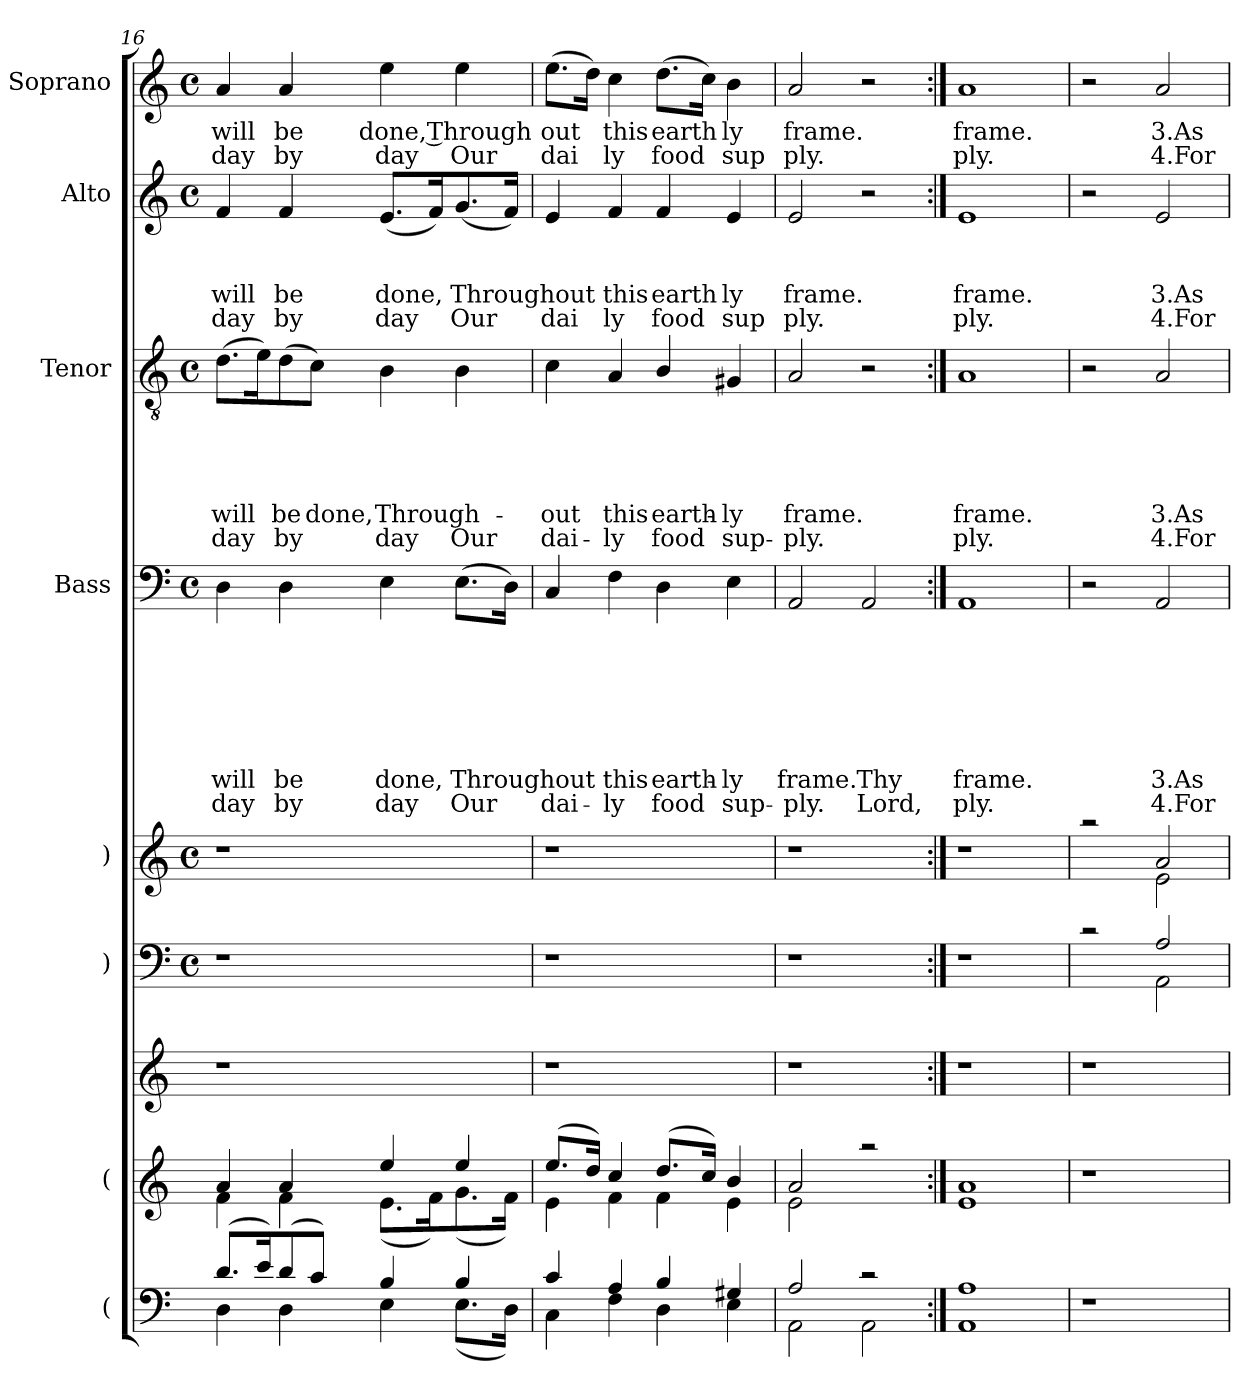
**kern	**kern	**kern	**kern	**kern	**kern	**text	**text	**text	**text	**text	**text	**text	**text	**kern	**text	**text	**text	**text	**text	**text	**kern	**text	**text	**text	**text	**kern	**text	**text
*part9	*part8	*part7	*part6	*part5	*part4	*part4	*part4	*part4	*part4	*part4	*part4	*part4	*part4	*part3	*part3	*part3	*part3	*part3	*part3	*part3	*part2	*part2	*part2	*part2	*part2	*part1	*part1	*part1
*staff9	*staff8	*staff7	*staff6	*staff5	*staff4	*staff4	*staff4	*staff4	*staff4	*staff4	*staff4	*staff4	*staff4	*staff3	*staff3	*staff3	*staff3	*staff3	*staff3	*staff3	*staff2	*staff2	*staff2	*staff2	*staff2	*staff1	*staff1	*staff1
*I"(	*I"(	*	*I")	*I")	*I"Bass	*	*	*	*	*	*	*	*	*I"Tenor	*	*	*	*	*	*	*I"Alto	*	*	*	*	*I"Soprano	*	*
*clefF4	*clefG2	*clefG2	*clefF4	*clefG2	*clefF4	*	*	*	*	*	*	*	*	*clefGv2	*	*	*	*	*	*	*clefG2	*	*	*	*	*clefG2	*	*
*k[]	*k[]	*k[]	*k[]	*k[]	*k[]	*	*	*	*	*	*	*	*	*k[]	*	*	*	*	*	*	*k[]	*	*	*	*	*k[]	*	*
*C:	*C:	*C:	*C:	*C:	*C:	*	*	*	*	*	*	*	*	*C:	*	*	*	*	*	*	*C:	*	*	*	*	*C:	*	*
*	*	*	*M4/4	*M4/4	*M4/4	*	*	*	*	*	*	*	*	*M4/4	*	*	*	*	*	*	*M4/4	*	*	*	*	*M4/4	*	*
*	*	*	*met(c)	*met(c)	*met(c)	*	*	*	*	*	*	*	*	*met(c)	*	*	*	*	*	*	*met(c)	*	*	*	*	*met(c)	*	*
=16	=16	=16	=16	=16	=16	=16	=16	=16	=16	=16	=16	=16	=16	=16	=16	=16	=16	=16	=16	=16	=16	=16	=16	=16	=16	=16	=16	=16
*^	*^	*	*	*	*	*	*	*	*	*	*	*	*	*	*	*	*	*	*	*	*	*	*	*	*	*	*	*
!	!	!	!	!	!	!	!	!	!	!	!	!	!	!LO:LY:b	!LO:LY:b	!	!	!	!	!	!LO:LY:b	!LO:LY:b	!	!	!	!LO:LY:b	!LO:LY:b	!	!LO:LY:b	!LO:LY:b
(>8.d/L	4D\	4a/	4f\	1r	1r	1r	4D\	.	.	.	.	.	.	will	day	(>8.d\L	.	.	.	.	will	day	4f/	.	.	will	day	4a/	will	day
16e/k)	.	.	.	.	.	.	.	.	.	.	.	.	.	.	.	16e\k)	.	.	.	.	.	.	.	.	.	.	.	.	.	.
!	!	!	!	!	!	!	!	!	!	!	!	!	!	!LO:LY:b	!LO:LY:b	!	!	!	!	!	!LO:LY:b	!LO:LY:b	!	!	!	!LO:LY:b	!LO:LY:b	!	!LO:LY:b	!LO:LY:b
(>8d/	4D\	4a/	4f\	.	.	.	4D\	.	.	.	.	.	.	be	by	(>8d\	.	.	.	.	be	by	4f/	.	.	be	by	4a/	be	by
!	!	!	!	!	!	!	!	!	!	!	!	!	!	!	!	!	!	!	!	!	!LO:LY:b	!	!	!	!	!	!	!	!	!
8c/J)	.	.	.	.	.	.	.	.	.	.	.	.	.	.	.	8c\J)	.	.	.	.	done,	.	.	.	.	.	.	.	.	.
!	!	!	!	!	!	!	!	!	!	!	!	!	!	!LO:LY:b	!LO:LY:b	!	!	!	!	!	!LO:LY:b	!LO:LY:b	!	!	!	!LO:LY:b	!LO:LY:b	!	!LO:LY:b	!LO:LY:b
4B/	4E\	4ee/	(<8.e\L	.	.	.	4E\	.	.	.	.	.	.	done,	day	4B\	.	.	.	.	Through-	day	(<8.e/L	.	.	done,	day	4ee\	done, Through	day
.	.	.	16f\k)	.	.	.	.	.	.	.	.	.	.	.	.	.	.	.	.	.	.	.	16f/k)	.	.	.	.	.	.	.
!	!	!	!	!	!	!	!	!	!	!	!	!	!	!LO:LY:b	!LO:LY:b	!	!	!	!	!	!	!LO:LY:b	!	!	!	!LO:LY:b	!LO:LY:b	!	!	!LO:LY:b
4B/	(<8.E\L	4ee/	(<8.g\	.	.	.	(>8.E\L	.	.	.	.	.	.	Throughout	Our	4B\	.	.	.	.	.	Our	(<8.g/	.	.	Throughout	Our	4ee\	.	Our
.	16D\Jk)	.	16f\Jk)	.	.	.	16D\Jk)	.	.	.	.	.	.	.	.	.	.	.	.	.	.	.	16f/Jk)	.	.	.	.	.	.	.
=17	=17	=17	=17	=17	=17	=17	=17	=17	=17	=17	=17	=17	=17	=17	=17	=17	=17	=17	=17	=17	=17	=17	=17	=17	=17	=17	=17	=17	=17	=17
!	!	!	!	!	!	!	!	!	!	!	!	!	!	!	!LO:LY:b	!	!	!	!	!	!LO:LY:b	!LO:LY:b	!	!	!	!	!LO:LY:b	!	!LO:LY:b	!LO:LY:b
4c/	4C\	(>8.ee/L	4e\	1r	1r	1r	4C/	.	.	.	.	.	.	.	dai-	4c\	.	.	.	.	-out	dai-	4e/	.	.	.	dai	(>8.ee\L	out	dai
.	.	16dd/Jk)	.	.	.	.	.	.	.	.	.	.	.	.	.	.	.	.	.	.	.	.	.	.	.	.	.	16dd\Jk)	.	.
!	!	!	!	!	!	!	!	!	!	!	!	!	!	!LO:LY:b	!LO:LY:b	!	!	!	!	!	!LO:LY:b	!LO:LY:b	!	!	!	!LO:LY:b	!LO:LY:b	!	!LO:LY:b	!LO:LY:b
4A/	4F\	4cc/	4f\	.	.	.	4F\	.	.	.	.	.	.	this	-ly	4A/	.	.	.	.	this	-ly	4f/	.	.	this	ly	4cc\	this	ly
!	!	!	!	!	!	!	!	!	!	!	!	!	!	!LO:LY:b	!LO:LY:b	!	!	!	!	!	!LO:LY:b	!LO:LY:b	!	!	!	!LO:LY:b	!LO:LY:b	!	!LO:LY:b	!LO:LY:b
4B/	4D\	(>8.dd/L	4f\	.	.	.	4D\	.	.	.	.	.	.	earth-	food	4B/	.	.	.	.	earth-	food	4f/	.	.	earth	food	(>8.dd\L	earth	food
.	.	16cc/Jk)	.	.	.	.	.	.	.	.	.	.	.	.	.	.	.	.	.	.	.	.	.	.	.	.	.	16cc\Jk)	.	.
!	!	!	!	!	!	!	!	!	!	!	!	!	!	!LO:LY:b	!LO:LY:b	!	!	!	!	!	!LO:LY:b	!LO:LY:b	!	!	!	!LO:LY:b	!LO:LY:b	!	!LO:LY:b	!LO:LY:b
4G#X/	4E\	4b/	4e\	.	.	.	4E\	.	.	.	.	.	.	-ly	sup-	4G#X/	.	.	.	.	-ly	sup-	4e/	.	.	ly	sup	4b\	ly	sup
=18	=18	=18	=18	=18	=18	=18	=18	=18	=18	=18	=18	=18	=18	=18	=18	=18	=18	=18	=18	=18	=18	=18	=18	=18	=18	=18	=18	=18	=18	=18
!	!	!	!	!	!	!	!	!	!	!	!	!	!	!LO:LY:b	!LO:LY:b	!	!	!	!	!	!LO:LY:b	!LO:LY:b	!	!	!	!LO:LY:b	!LO:LY:b	!	!LO:LY:b	!LO:LY:b
2A/	2AA\	2a/	2e\	1r	1r	1r	2AA/	.	.	.	.	.	.	frame.	-ply.	2A/	.	.	.	.	frame.	-ply.	2e/	.	.	frame.	ply.	2a/	frame.	ply.
!	!	!	!	!	!	!	!	!	!	!	!	!	!	!LO:LY:b	!LO:LY:b	!	!	!	!	!	!	!	!	!	!	!	!	!	!	!
2rc	2AA\	2raa	2ryy	.	.	.	2AA/	.	.	.	.	.	.	Thy	Lord,	2r	.	.	.	.	.	.	2r	.	.	.	.	2r	.	.
=19:|!	=19:|!	=19:|!	=19:|!	=19:|!	=19:|!	=19:|!	=19:|!	=19:|!	=19:|!	=19:|!	=19:|!	=19:|!	=19:|!	=19:|!	=19:|!	=19:|!	=19:|!	=19:|!	=19:|!	=19:|!	=19:|!	=19:|!	=19:|!	=19:|!	=19:|!	=19:|!	=19:|!	=19:|!	=19:|!	=19:|!
!	!	!	!	!	!	!	!	!	!	!	!	!	!	!LO:LY:b	!LO:LY:b	!	!	!	!	!	!LO:LY:b	!LO:LY:b	!	!	!	!LO:LY:b	!LO:LY:b	!	!LO:LY:b	!LO:LY:b
*v	*v	*	*	*	*	*	*	*	*	*	*	*	*	*	*	*	*	*	*	*	*	*	*	*	*	*	*	*	*	*
*	*v	*v	*	*	*	*	*	*	*	*	*	*	*	*	*	*	*	*	*	*	*	*	*	*	*	*	*	*	*
1AA 1A	1e 1a	1r	1r	1r	1AA	.	.	.	.	.	.	frame.	ply.	1A	.	.	.	.	frame.	ply.	1e	.	.	frame.	ply.	1a	frame.	ply.
!!LO:PB:g=z
=20	=20	=20	=20	=20	=20	=20	=20	=20	=20	=20	=20	=20	=20	=20	=20	=20	=20	=20	=20	=20	=20	=20	=20	=20	=20	=20	=20	=20
*	*	*	*^	*^	*	*	*	*	*	*	*	*	*	*	*	*	*	*	*	*	*	*	*	*	*	*	*	*
1r	1r	1r	2rc	2ryy	2raa	2ryy	2r	.	.	.	.	.	.	.	.	2r	.	.	.	.	.	.	2r	.	.	.	.	2r	.	.
!	!	!	!	!	!	!	!	!	!	!	!	!	!	!LO:LY:b:rj	!LO:LY:b:rj	!	!	!	!	!	!LO:LY:b:rj	!LO:LY:b:rj	!	!	!	!LO:LY:b:rj	!LO:LY:b:rj	!	!LO:LY:b:rj	!LO:LY:b:rj
.	.	.	2A/	2AA\	2a/	2e\	2AA/	.	.	.	.	.	.	3.As	4.For	2A/	.	.	.	.	3.As	4.For	2e/	.	.	3.As	4.For	2a/	3.As	4.For
*	*	*	*v	*v	*	*	*	*	*	*	*	*	*	*	*	*	*	*	*	*	*	*	*	*	*	*	*	*	*	*
*	*	*	*	*v	*v	*	*	*	*	*	*	*	*	*	*	*	*	*	*	*	*	*	*	*	*	*	*	*	*
=	=	=	=	=	=	=	=	=	=	=	=	=	=	=	=	=	=	=	=	=	=	=	=	=	=	=	=	=
*-	*-	*-	*-	*-	*-	*-	*-	*-	*-	*-	*-	*-	*-	*-	*-	*-	*-	*-	*-	*-	*-	*-	*-	*-	*-	*-	*-	*-
